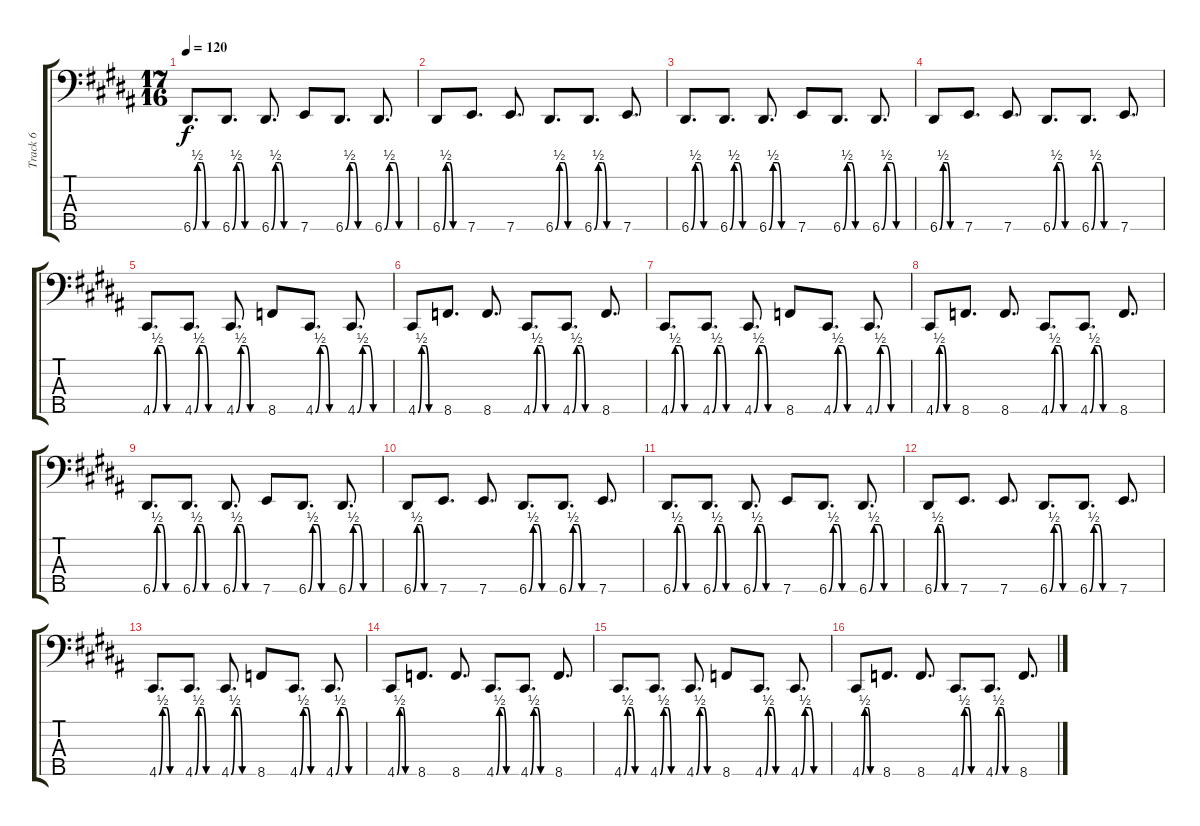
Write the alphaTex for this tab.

\track ("Track 6" "Track 6") {instrument overdrivenguitar}
\staff {score tabs}
\tuning (G2 D2 A1 E1 A0) {hide}
\ts (17 16)
\tempo 120
\clef f4
\ks g#minor
6.5{be (custom 0 0 10 2 20 2 30 0 60 0)}.8{d dy f} 6.5{be (custom 0 0 10 2 20 2 30 0 60 0)}.8{d} 6.5{be (custom 0 0 10 2 20 2 30 0 60 0)}.8{d} 7.5.8 6.5{be (custom 0 0 10 2 20 2 30 0 60 0)}.8{d} 6.5{be (custom 0 0 10 2 20 2 30 0 60 0)}.8{d} |
6.5{be (custom 0 0 10 2 20 2 30 0 60 0)}.8 7.5.8{d} 7.5.8{d} 6.5{be (custom 0 0 10 2 20 2 30 0 60 0)}.8{d} 6.5{be (custom 0 0 10 2 20 2 30 0 60 0)}.8{d} 7.5.8{d} |
6.5{be (custom 0 0 10 2 20 2 30 0 60 0)}.8{d} 6.5{be (custom 0 0 10 2 20 2 30 0 60 0)}.8{d} 6.5{be (custom 0 0 10 2 20 2 30 0 60 0)}.8{d} 7.5.8 6.5{be (custom 0 0 10 2 20 2 30 0 60 0)}.8{d} 6.5{be (custom 0 0 10 2 20 2 30 0 60 0)}.8{d} |
6.5{be (custom 0 0 10 2 20 2 30 0 60 0)}.8 7.5.8{d} 7.5.8{d} 6.5{be (custom 0 0 10 2 20 2 30 0 60 0)}.8{d} 6.5{be (custom 0 0 10 2 20 2 30 0 60 0)}.8{d} 7.5.8{d} |
4.5{be (custom 0 0 10 2 20 2 30 0 60 0)}.8{d} 4.5{be (custom 0 0 10 2 20 2 30 0 60 0)}.8{d} 4.5{be (custom 0 0 10 2 20 2 30 0 60 0)}.8{d} 8.5.8 4.5{be (custom 0 0 10 2 20 2 30 0 60 0)}.8{d} 4.5{be (custom 0 0 10 2 20 2 30 0 60 0)}.8{d} |
4.5{be (custom 0 0 10 2 20 2 30 0 60 0)}.8 8.5.8{d} 8.5.8{d} 4.5{be (custom 0 0 10 2 20 2 30 0 60 0)}.8{d} 4.5{be (custom 0 0 10 2 20 2 30 0 60 0)}.8{d} 8.5.8{d} |
4.5{be (custom 0 0 10 2 20 2 30 0 60 0)}.8{d} 4.5{be (custom 0 0 10 2 20 2 30 0 60 0)}.8{d} 4.5{be (custom 0 0 10 2 20 2 30 0 60 0)}.8{d} 8.5.8 4.5{be (custom 0 0 10 2 20 2 30 0 60 0)}.8{d} 4.5{be (custom 0 0 10 2 20 2 30 0 60 0)}.8{d} |
4.5{be (custom 0 0 10 2 20 2 30 0 60 0)}.8 8.5.8{d} 8.5.8{d} 4.5{be (custom 0 0 10 2 20 2 30 0 60 0)}.8{d} 4.5{be (custom 0 0 10 2 20 2 30 0 60 0)}.8{d} 8.5.8{d} |
6.5{be (custom 0 0 10 2 20 2 30 0 60 0)}.8{d} 6.5{be (custom 0 0 10 2 20 2 30 0 60 0)}.8{d} 6.5{be (custom 0 0 10 2 20 2 30 0 60 0)}.8{d} 7.5.8 6.5{be (custom 0 0 10 2 20 2 30 0 60 0)}.8{d} 6.5{be (custom 0 0 10 2 20 2 30 0 60 0)}.8{d} |
6.5{be (custom 0 0 10 2 20 2 30 0 60 0)}.8 7.5.8{d} 7.5.8{d} 6.5{be (custom 0 0 10 2 20 2 30 0 60 0)}.8{d} 6.5{be (custom 0 0 10 2 20 2 30 0 60 0)}.8{d} 7.5.8{d} |
6.5{be (custom 0 0 10 2 20 2 30 0 60 0)}.8{d} 6.5{be (custom 0 0 10 2 20 2 30 0 60 0)}.8{d} 6.5{be (custom 0 0 10 2 20 2 30 0 60 0)}.8{d} 7.5.8 6.5{be (custom 0 0 10 2 20 2 30 0 60 0)}.8{d} 6.5{be (custom 0 0 10 2 20 2 30 0 60 0)}.8{d} |
6.5{be (custom 0 0 10 2 20 2 30 0 60 0)}.8 7.5.8{d} 7.5.8{d} 6.5{be (custom 0 0 10 2 20 2 30 0 60 0)}.8{d} 6.5{be (custom 0 0 10 2 20 2 30 0 60 0)}.8{d} 7.5.8{d} |
4.5{be (custom 0 0 10 2 20 2 30 0 60 0)}.8{d} 4.5{be (custom 0 0 10 2 20 2 30 0 60 0)}.8{d} 4.5{be (custom 0 0 10 2 20 2 30 0 60 0)}.8{d} 8.5.8 4.5{be (custom 0 0 10 2 20 2 30 0 60 0)}.8{d} 4.5{be (custom 0 0 10 2 20 2 30 0 60 0)}.8{d} |
4.5{be (custom 0 0 10 2 20 2 30 0 60 0)}.8 8.5.8{d} 8.5.8{d} 4.5{be (custom 0 0 10 2 20 2 30 0 60 0)}.8{d} 4.5{be (custom 0 0 10 2 20 2 30 0 60 0)}.8{d} 8.5.8{d} |
4.5{be (custom 0 0 10 2 20 2 30 0 60 0)}.8{d} 4.5{be (custom 0 0 10 2 20 2 30 0 60 0)}.8{d} 4.5{be (custom 0 0 10 2 20 2 30 0 60 0)}.8{d} 8.5.8 4.5{be (custom 0 0 10 2 20 2 30 0 60 0)}.8{d} 4.5{be (custom 0 0 10 2 20 2 30 0 60 0)}.8{d} |
4.5{be (custom 0 0 10 2 20 2 30 0 60 0)}.8 8.5.8{d} 8.5.8{d} 4.5{be (custom 0 0 10 2 20 2 30 0 60 0)}.8{d} 4.5{be (custom 0 0 10 2 20 2 30 0 60 0)}.8{d} 8.5.8{d}
